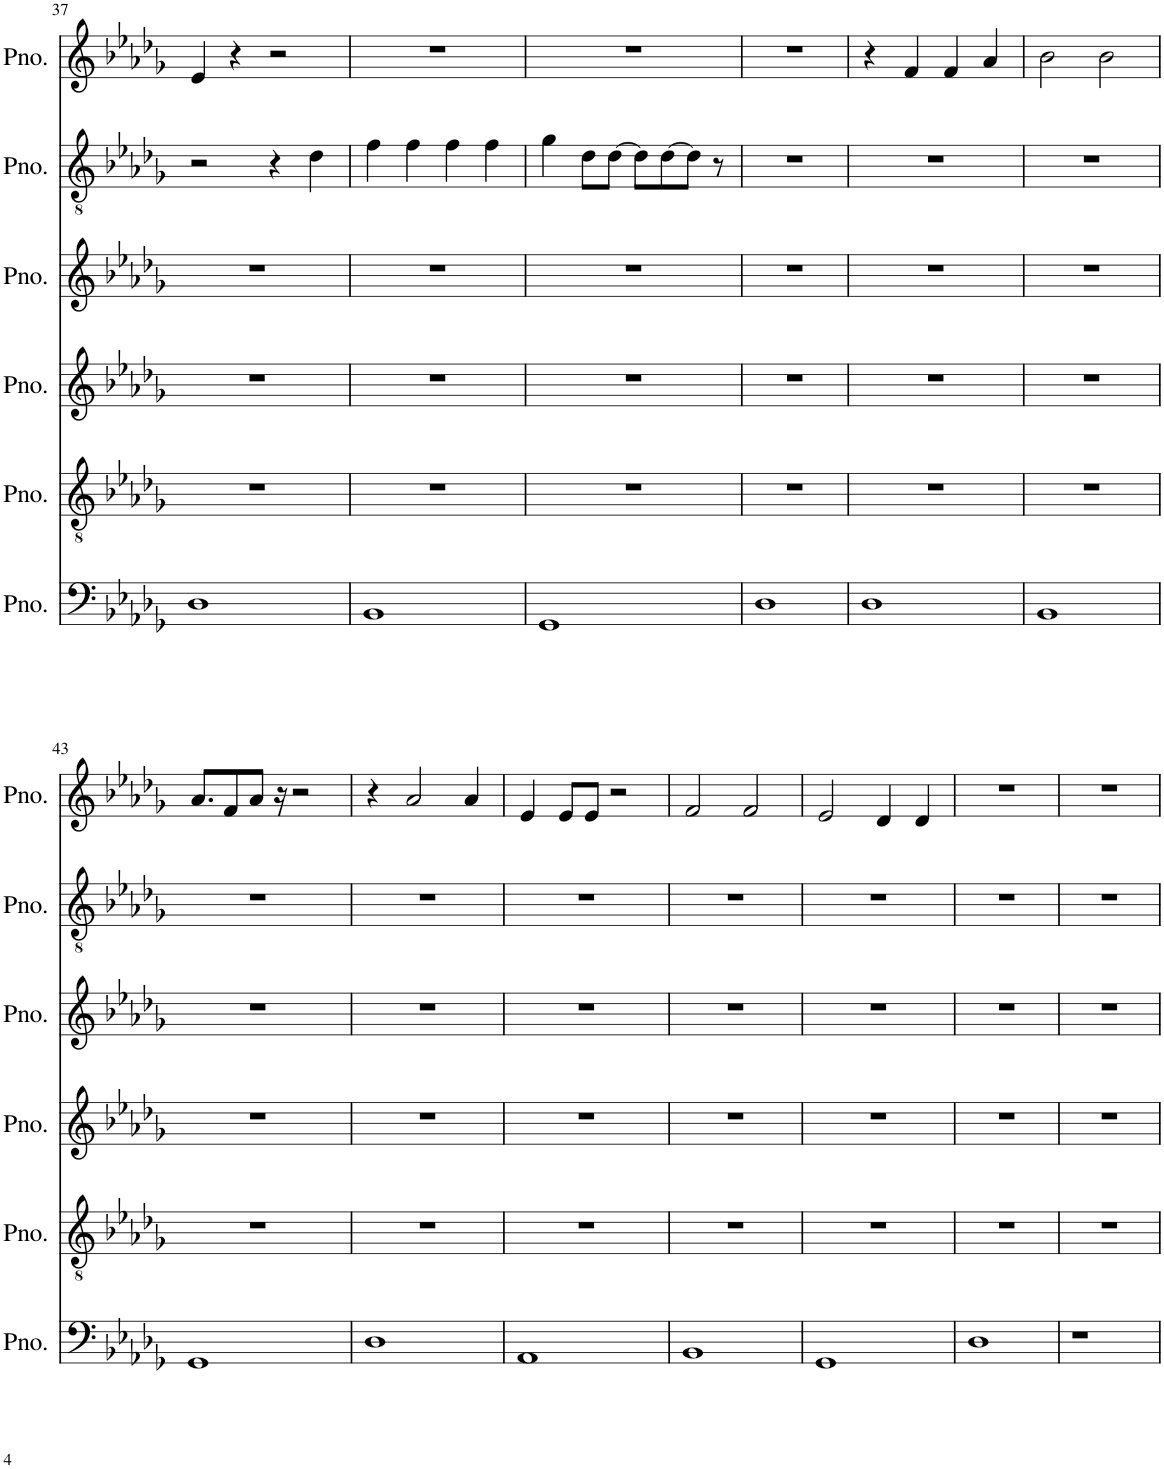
**kern	**kern	**kern	**kern	**kern	**kern
*part6	*part5	*part4	*part3	*part2	*part1
*staff6	*staff5	*staff4	*staff3	*staff2	*staff1
*I"Piano	*I"Piano	*I"Piano	*I"Piano	*I"Piano	*I"Piano
*I'Pno.	*I'Pno.	*I'Pno.	*I'Pno.	*I'Pno.	*I'Pno.
!!LO:PB:g=z
*clefF4	*clefGv2	*clefG2	*clefG2	*clefGv2	*clefG2
*k[b-e-a-d-g-]	*k[b-e-a-d-g-]	*k[b-e-a-d-g-]	*k[b-e-a-d-g-]	*k[b-e-a-d-g-]	*k[b-e-a-d-g-]
*M4/4	*M4/4	*M4/4	*M4/4	*M4/4	*M4/4
=37	=37	=37	=37	=37	=37
1D-	1r	1r	1r	2r	4e-/
.	.	.	.	.	4r
.	.	.	.	4r	2r
.	.	.	.	4d-\	.
=38	=38	=38	=38	=38	=38
1BB-	1r	1r	1r	4f\	1r
.	.	.	.	4f\	.
.	.	.	.	4f\	.
.	.	.	.	4f\	.
=39	=39	=39	=39	=39	=39
1GG-	1r	1r	1r	4g-\	1r
.	.	.	.	8d-\L	.
.	.	.	.	[8d-\J	.
.	.	.	.	8d-\L]	.
.	.	.	.	[8d-\	.
.	.	.	.	8d-\J]	.
.	.	.	.	8r	.
=40	=40	=40	=40	=40	=40
1D-	1r	1r	1r	1r	1r
=41	=41	=41	=41	=41	=41
1D-	1r	1r	1r	1r	4r
.	.	.	.	.	4f/
.	.	.	.	.	4f/
.	.	.	.	.	4a-/
=42	=42	=42	=42	=42	=42
1BB-	1r	1r	1r	1r	2b-\
.	.	.	.	.	2b-\
!!LO:LB:g=z
=43	=43	=43	=43	=43	=43
1GG-	1r	1r	1r	1r	8.a-/L
.	.	.	.	.	8f/
.	.	.	.	.	8a-/J
.	.	.	.	.	16r
.	.	.	.	.	2r
=44	=44	=44	=44	=44	=44
1D-	1r	1r	1r	1r	4r
.	.	.	.	.	2a-/
.	.	.	.	.	4a-/
=45	=45	=45	=45	=45	=45
1AA-	1r	1r	1r	1r	4e-/
.	.	.	.	.	8e-/L
.	.	.	.	.	8e-/J
.	.	.	.	.	2r
=46	=46	=46	=46	=46	=46
1BB-	1r	1r	1r	1r	2f/
.	.	.	.	.	2f/
=47	=47	=47	=47	=47	=47
1GG-	1r	1r	1r	1r	2e-/
.	.	.	.	.	4d-/
.	.	.	.	.	4d-/
=48	=48	=48	=48	=48	=48
1D-	1r	1r	1r	1r	1r
=49	=49	=49	=49	=49	=49
1r	1r	1r	1r	1r	1r
=	=	=	=	=	=
*-	*-	*-	*-	*-	*-
